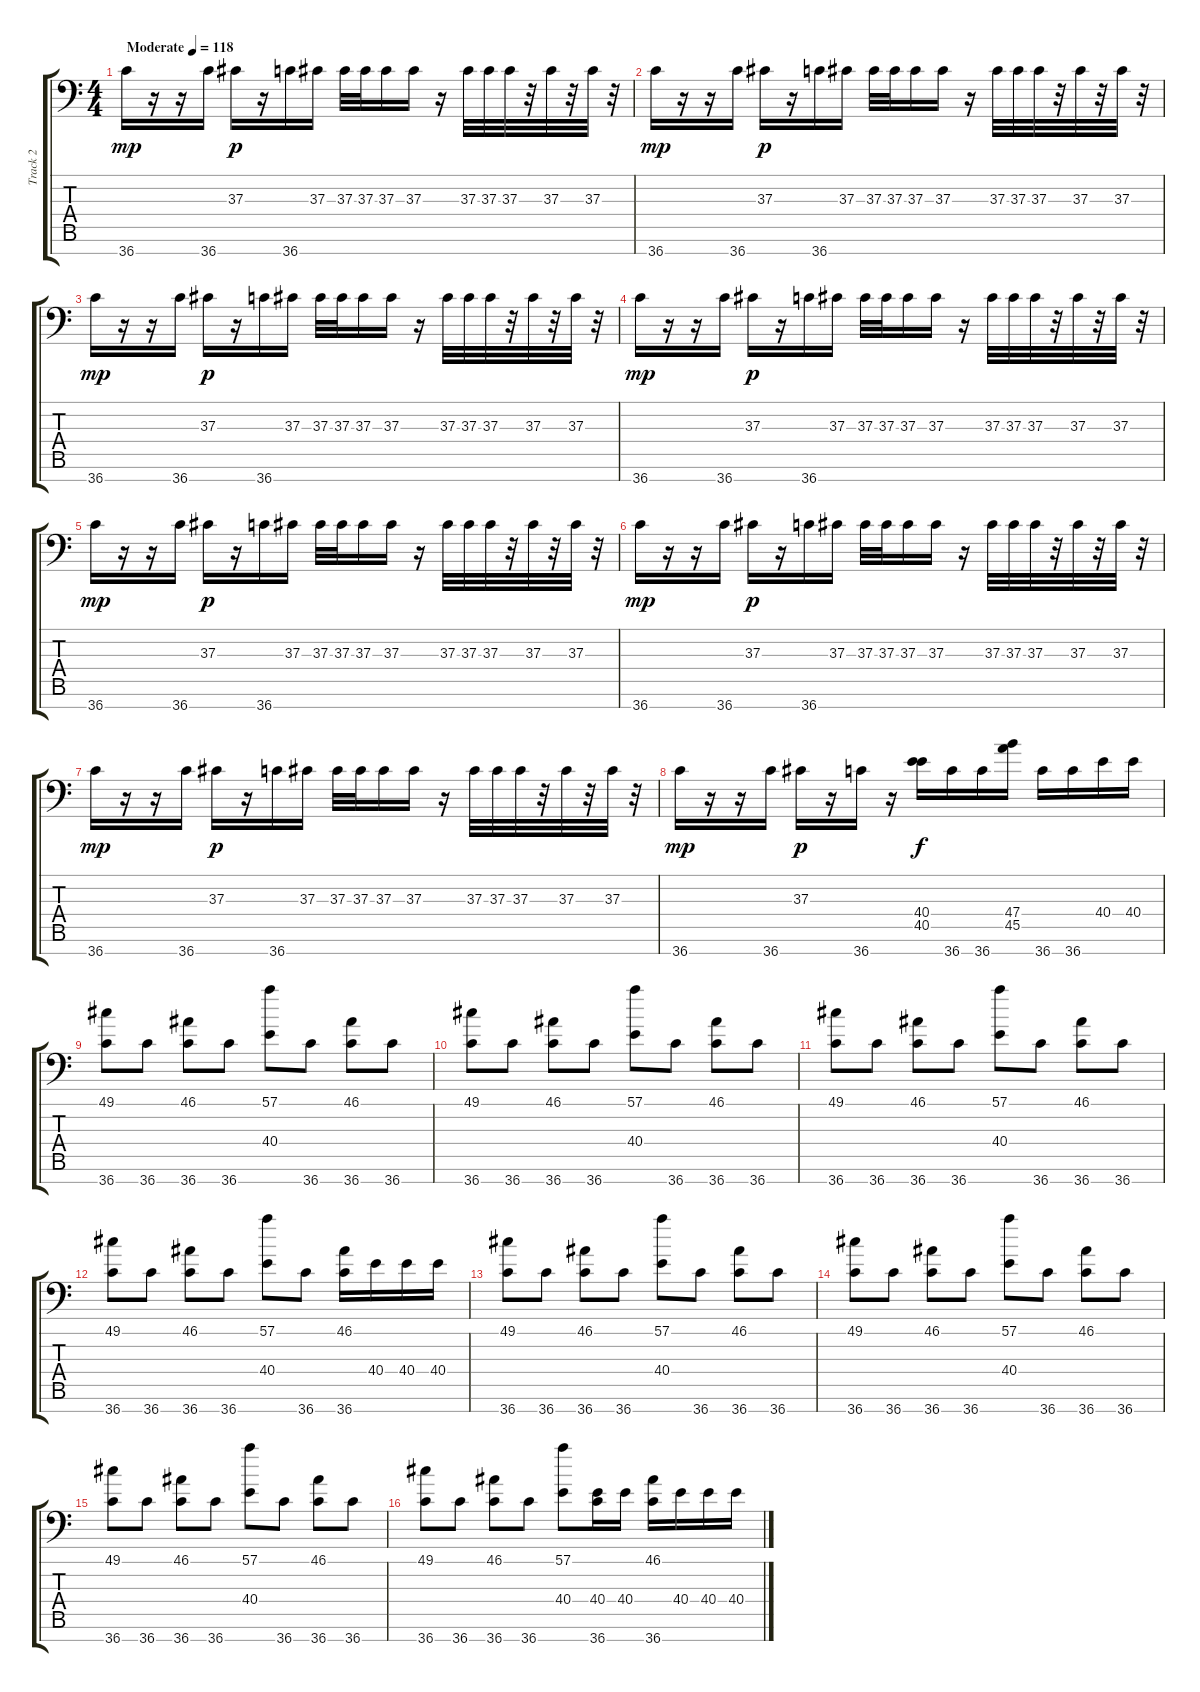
\track ("Track 2" "Track 2") {instrument acousticgrandpiano}
\staff {score tabs}
\tuning (C-1 C-1 C-1 C-1 C-1 C-1 C-1) {hide}
\ts (4 4)
\tempo (118 "Moderate")
\clef f4
\ks c
36.7.16{dy mp instrument acousticgrandpiano} r.16 r.16 36.7.16 37.3.16{dy p} r.16 36.7.16 37.3.16 37.3.32 37.3.32 37.3.16 37.3.16 r.16 37.3.32 37.3.32 37.3.32 r.32 37.3.32 r.32 37.3.32 r.32 |
36.7.16{dy mp} r.16 r.16 36.7.16 37.3.16{dy p} r.16 36.7.16 37.3.16 37.3.32 37.3.32 37.3.16 37.3.16 r.16 37.3.32 37.3.32 37.3.32 r.32 37.3.32 r.32 37.3.32 r.32 |
36.7.16{dy mp} r.16 r.16 36.7.16 37.3.16{dy p} r.16 36.7.16 37.3.16 37.3.32 37.3.32 37.3.16 37.3.16 r.16 37.3.32 37.3.32 37.3.32 r.32 37.3.32 r.32 37.3.32 r.32 |
36.7.16{dy mp} r.16 r.16 36.7.16 37.3.16{dy p} r.16 36.7.16 37.3.16 37.3.32 37.3.32 37.3.16 37.3.16 r.16 37.3.32 37.3.32 37.3.32 r.32 37.3.32 r.32 37.3.32 r.32 |
36.7.16{dy mp} r.16 r.16 36.7.16 37.3.16{dy p} r.16 36.7.16 37.3.16 37.3.32 37.3.32 37.3.16 37.3.16 r.16 37.3.32 37.3.32 37.3.32 r.32 37.3.32 r.32 37.3.32 r.32 |
36.7.16{dy mp} r.16 r.16 36.7.16 37.3.16{dy p} r.16 36.7.16 37.3.16 37.3.32 37.3.32 37.3.16 37.3.16 r.16 37.3.32 37.3.32 37.3.32 r.32 37.3.32 r.32 37.3.32 r.32 |
36.7.16{dy mp} r.16 r.16 36.7.16 37.3.16{dy p} r.16 36.7.16 37.3.16 37.3.32 37.3.32 37.3.16 37.3.16 r.16 37.3.32 37.3.32 37.3.32 r.32 37.3.32 r.32 37.3.32 r.32 |
36.7.16{dy mp} r.16 r.16 36.7.16 37.3.16{dy p} r.16 36.7.16 r.16 (40.4 40.5).16{dy f} 36.7.16 36.7.16 (47.4 45.5).16 36.7.16 36.7.16 40.4.16 40.4.16 |
(49.1 36.7).8 36.7.8 (46.1 36.7).8 36.7.8 (57.1 40.4).8 36.7.8 (46.1 36.7).8 36.7.8 |
(49.1 36.7).8 36.7.8 (46.1 36.7).8 36.7.8 (57.1 40.4).8 36.7.8 (46.1 36.7).8 36.7.8 |
(49.1 36.7).8 36.7.8 (46.1 36.7).8 36.7.8 (57.1 40.4).8 36.7.8 (46.1 36.7).8 36.7.8 |
(49.1 36.7).8 36.7.8 (46.1 36.7).8 36.7.8 (57.1 40.4).8 36.7.8 (46.1 36.7).16 40.4.16 40.4.16 40.4.16 |
(49.1 36.7).8 36.7.8 (46.1 36.7).8 36.7.8 (57.1 40.4).8 36.7.8 (46.1 36.7).8 36.7.8 |
(49.1 36.7).8 36.7.8 (46.1 36.7).8 36.7.8 (57.1 40.4).8 36.7.8 (46.1 36.7).8 36.7.8 |
(49.1 36.7).8 36.7.8 (46.1 36.7).8 36.7.8 (57.1 40.4).8 36.7.8 (46.1 36.7).8 36.7.8 |
(49.1 36.7).8 36.7.8 (46.1 36.7).8 36.7.8 (57.1 40.4).8 (40.4 36.7).16 40.4.16 (46.1 36.7).16 40.4.16 40.4.16 40.4.16
